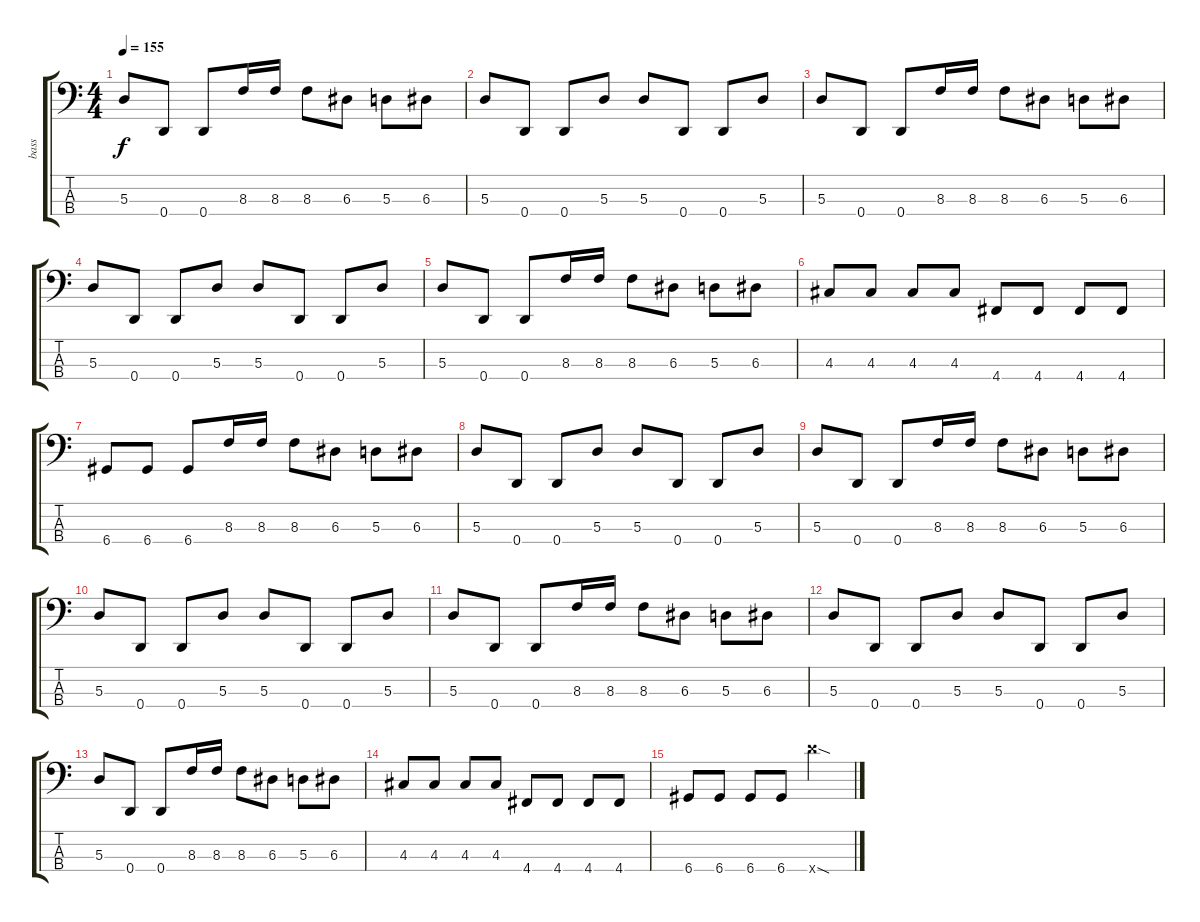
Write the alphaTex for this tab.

\track ("bass" "bass") {instrument electricbasspick}
\staff {score tabs}
\tuning (G2 D2 A1 D1) {hide}
\ts (4 4)
\tempo 155
\clef f4
\ks c
5.3.8{dy f} 0.4.8 0.4.8 8.3.16 8.3.16 8.3.8 6.3.8 5.3.8 6.3.8 |
5.3.8 0.4.8 0.4.8 5.3.8 5.3.8 0.4.8 0.4.8 5.3.8 |
5.3.8 0.4.8 0.4.8 8.3.16 8.3.16 8.3.8 6.3.8 5.3.8 6.3.8 |
5.3.8 0.4.8 0.4.8 5.3.8 5.3.8 0.4.8 0.4.8 5.3.8 |
5.3.8 0.4.8 0.4.8 8.3.16 8.3.16 8.3.8 6.3.8 5.3.8 6.3.8 |
4.3.8 4.3.8 4.3.8 4.3.8 4.4.8 4.4.8 4.4.8 4.4.8 |
6.4.8 6.4.8 6.4.8 8.3.16 8.3.16 8.3.8 6.3.8 5.3.8 6.3.8 |
5.3.8 0.4.8 0.4.8 5.3.8 5.3.8 0.4.8 0.4.8 5.3.8 |
5.3.8 0.4.8 0.4.8 8.3.16 8.3.16 8.3.8 6.3.8 5.3.8 6.3.8 |
5.3.8 0.4.8 0.4.8 5.3.8 5.3.8 0.4.8 0.4.8 5.3.8 |
5.3.8 0.4.8 0.4.8 8.3.16 8.3.16 8.3.8 6.3.8 5.3.8 6.3.8 |
5.3.8 0.4.8 0.4.8 5.3.8 5.3.8 0.4.8 0.4.8 5.3.8 |
5.3.8 0.4.8 0.4.8 8.3.16 8.3.16 8.3.8 6.3.8 5.3.8 6.3.8 |
4.3.8 4.3.8 4.3.8 4.3.8 4.4.8 4.4.8 4.4.8 4.4.8 |
6.4.8 6.4.8 6.4.8 6.4.8 24.4{sod x}.2
